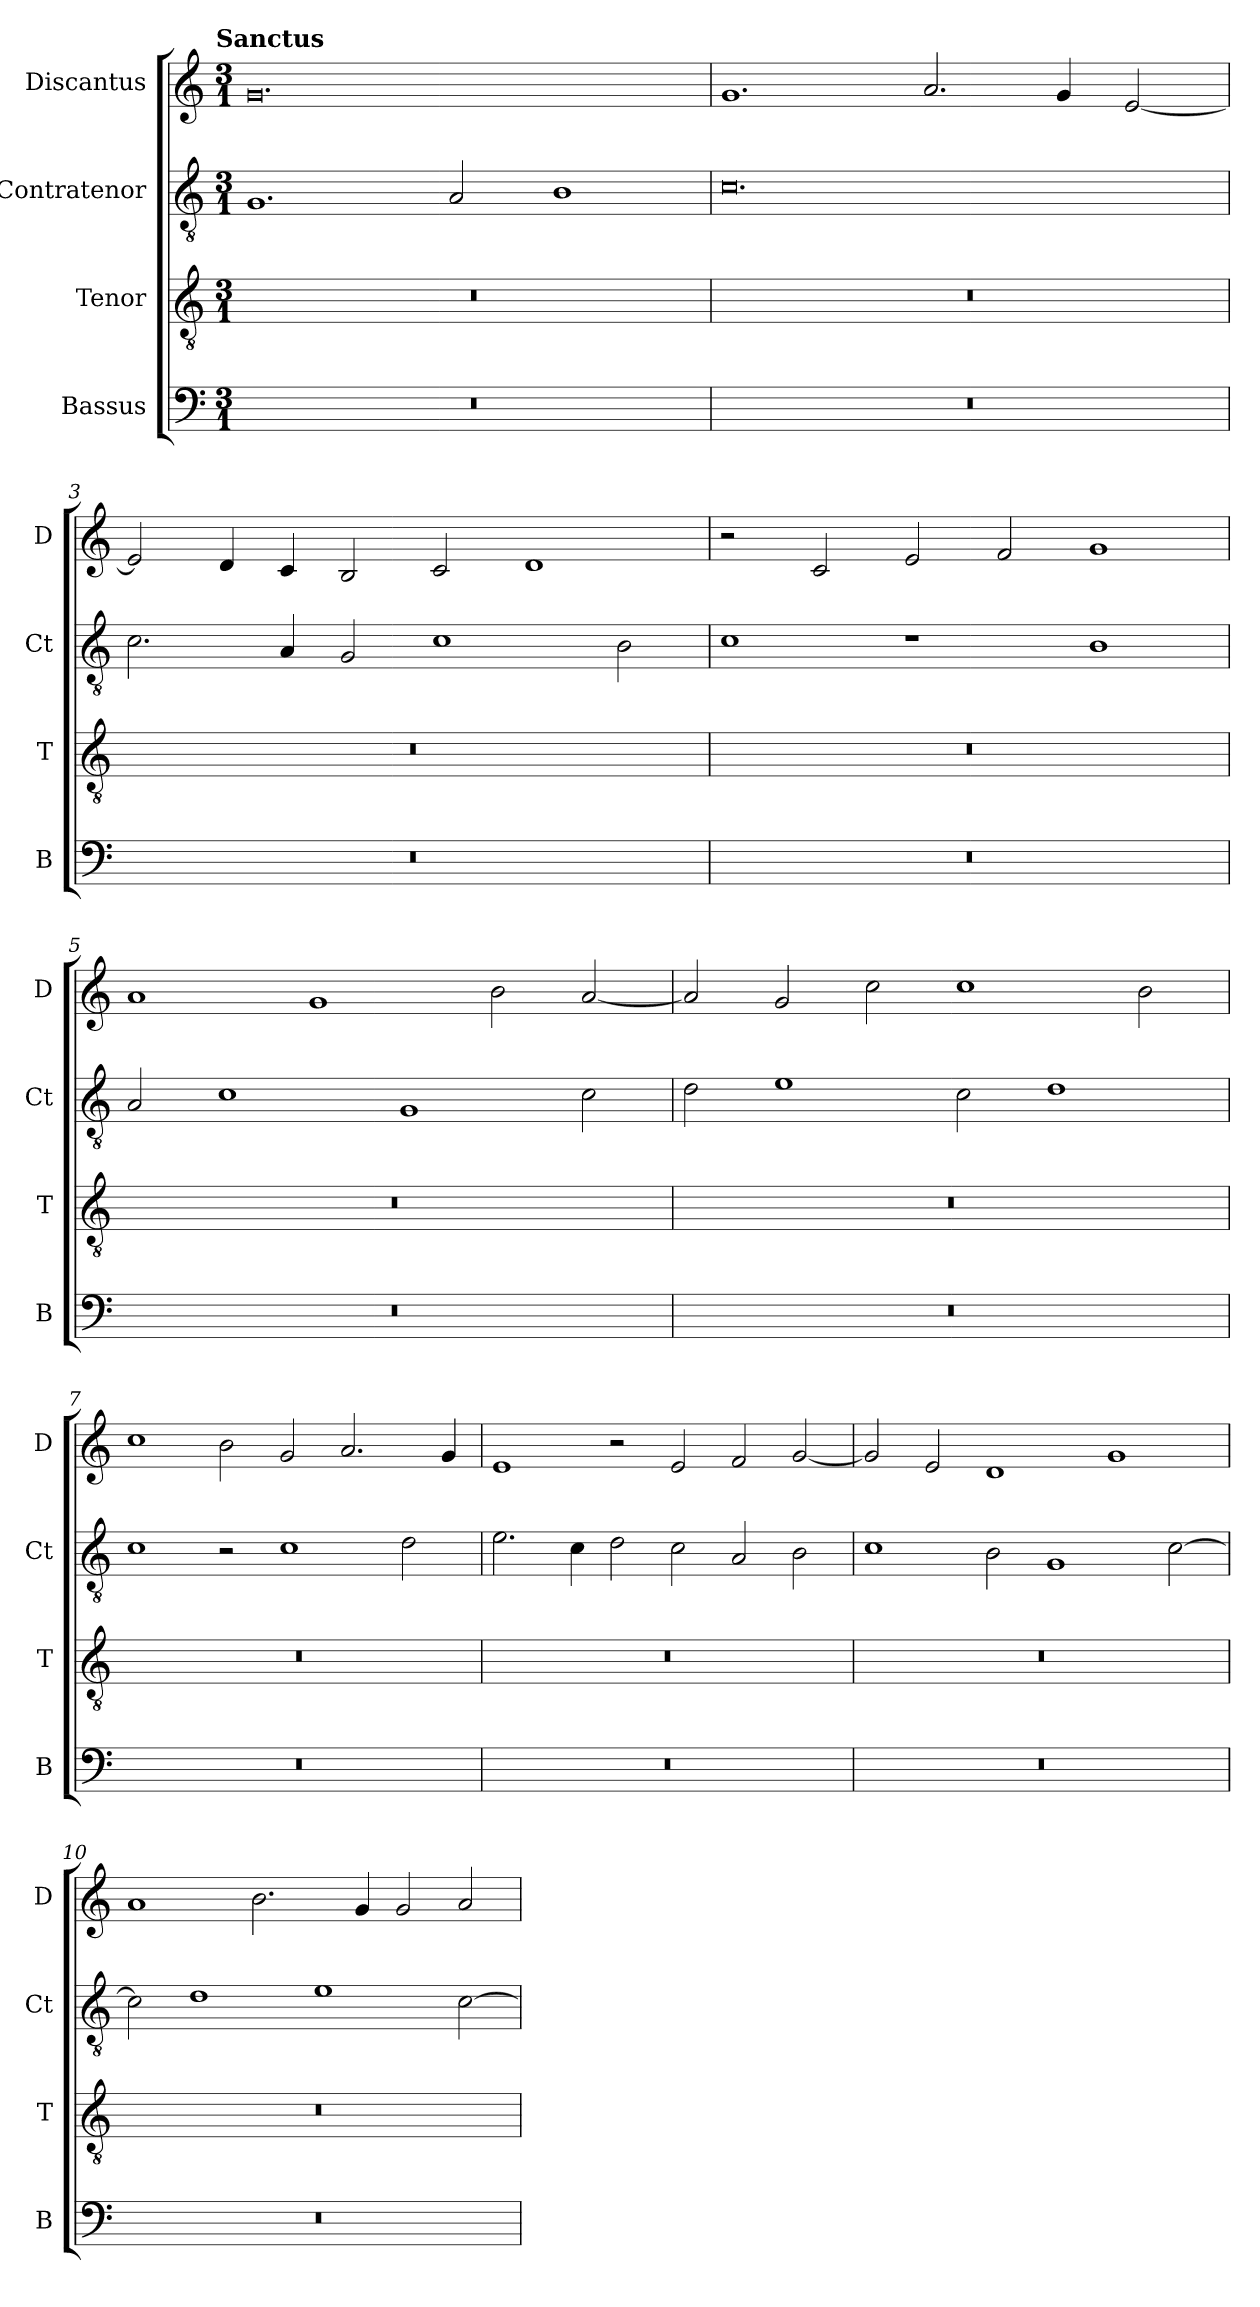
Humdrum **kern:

**kern	**kern	**kern	**kern
*part4	*part3	*part2	*part1
*staff4	*staff3	*staff2	*staff1
*I"Bassus	*I"Tenor	*I"Contratenor	*I"Discantus
*I'B	*I'T	*I'Ct	*I'D
*clefF4	*clefGv2	*clefGv2	*clefG2
*k[]	*k[]	*k[]	*k[]
!!LO:TX:omd:t=Sanctus
*M3/1	*M3/1	*M3/1	*M3/1
=1	=1	=1	=1
0.r	0.r	1.G	0.g
.	.	2A/	.
.	.	1B	.
=2	=2	=2	=2
0.r	0.r	0.c	1.g
.	.	.	2.a/
.	.	.	4g/
.	.	.	[2e/
=3	=3	=3	=3
0.r	0.r	2.c\	2e/]
.	.	.	4d/
.	.	4A/	4c/
.	.	2G/	2B/
.	.	1c	2c/
.	.	.	1d
.	.	2B\	.
=4	=4	=4	=4
0.r	0.r	1c	2r
.	.	.	2c/
.	.	1r	2e/
.	.	.	2f/
.	.	1B	1g
=5	=5	=5	=5
0.r	0.r	2A/	1a
.	.	1c	.
.	.	.	1g
.	.	1G	.
.	.	.	2b\
.	.	2c\	[2a/
=6	=6	=6	=6
0.r	0.r	2d\	2a/]
.	.	1e	2g/
.	.	.	2cc\
.	.	2c\	1cc
.	.	1d	.
.	.	.	2b\
=7	=7	=7	=7
0.r	0.r	1c	1cc
.	.	2r	2b\
.	.	1c	2g/
.	.	.	2.a/
.	.	2d\	.
.	.	.	4g/
=8	=8	=8	=8
0.r	0.r	2.e\	1e
.	.	4c\	.
.	.	2d\	2r
.	.	2c\	2e/
.	.	2A/	2f/
.	.	2B\	[2g/
=9	=9	=9	=9
0.r	0.r	1c	2g/]
.	.	.	2e/
.	.	2B\	1d
.	.	1G	.
.	.	.	1g
.	.	[2c\	.
=10	=10	=10	=10
0.r	0.r	2c\]	1a
.	.	1d	.
.	.	.	2.b\
.	.	1e	.
.	.	.	4g/
.	.	.	2g/
.	.	[2c\	2a/
=	=	=	=
*-	*-	*-	*-
